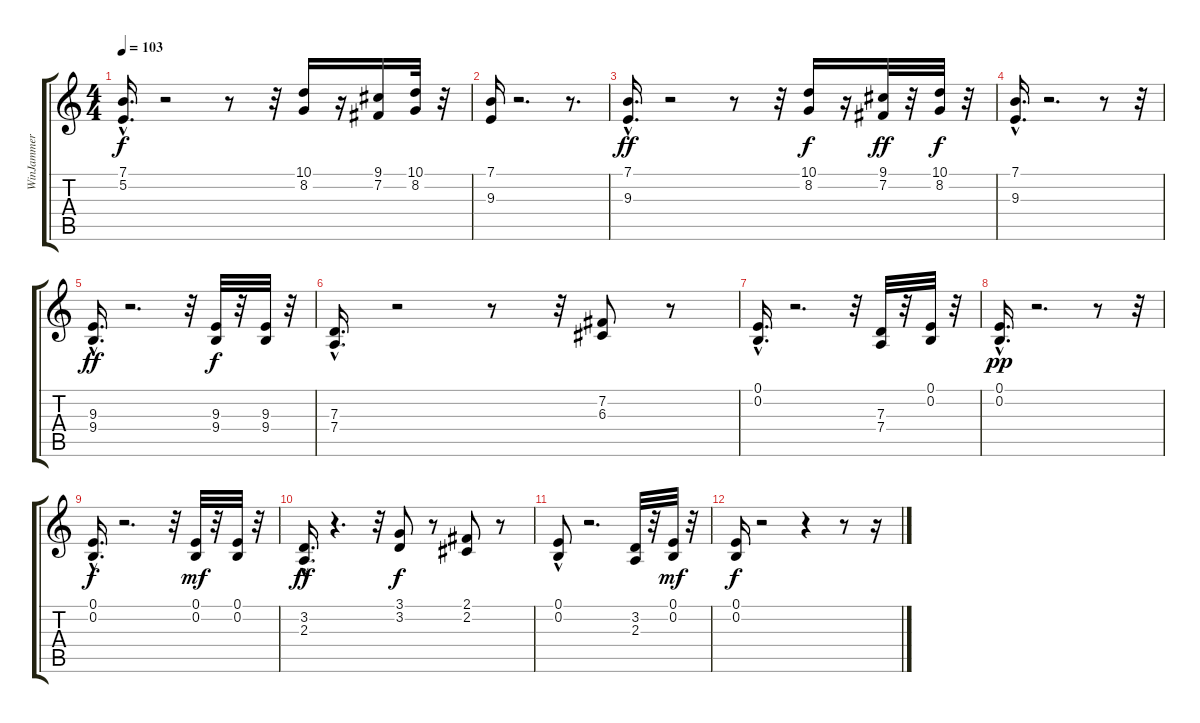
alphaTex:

\track ("WinJammer Demo" "WinJammer ") {instrument electricpiano2}
\staff {score tabs}
\tuning (E4 B3 G3 D3 A2 E2) {hide}
\ts (4 4)
\tempo 103
\clef g2
\ks c
(7.1{hac} 5.2{hac}).16{d dy f} r.2 r.8 r.32 (10.1 8.2).16 r.16 (9.1 7.2).16 (10.1 8.2).32 r.32 |
(7.1 9.3).16 r.2{d} r.8{d} |
(7.1{hac} 9.3{hac}).16{d dy ff} r.2 r.8 r.32 (10.1 8.2).16{dy f} r.16 (9.1 7.2).32{dy ff} r.32 (10.1 8.2).32{dy f} r.32 |
(7.1{hac} 9.3{hac}).16{d} r.2{d} r.8 r.32 |
(9.3{hac} 9.4{hac}).16{d dy ff} r.2{d} r.32 (9.3 9.4).32{dy f} r.32 (9.3 9.4).32 r.32 |
(7.3 7.4{hac}).16{d} r.2 r.8 r.32 (7.2 6.3).8 r.8 |
(0.1{hac} 0.2{hac}).16{d} r.2{d} r.32 (7.3 7.4).32 r.32 (0.1 0.2).32 r.32 |
(0.1{hac} 0.2).16{d dy pp} r.2{d} r.8 r.32 |
(0.1{hac} 0.2{hac}).16{d dy f} r.2{d} r.32 (0.1 0.2).32{dy mf} r.32 (0.1 0.2).32 r.32 |
(3.2 2.3{hac}).16{d dy ff} r.4{d} r.32 (3.1 3.2).8{dy f} r.8 (2.1 2.2).8 r.8 |
(0.1{hac} 0.2).8 r.2{d} (3.2 2.3).32 r.32 (0.1 0.2).32{dy mf} r.32 |
(0.1 0.2).16{dy f} r.2 r.4 r.8 r.16
